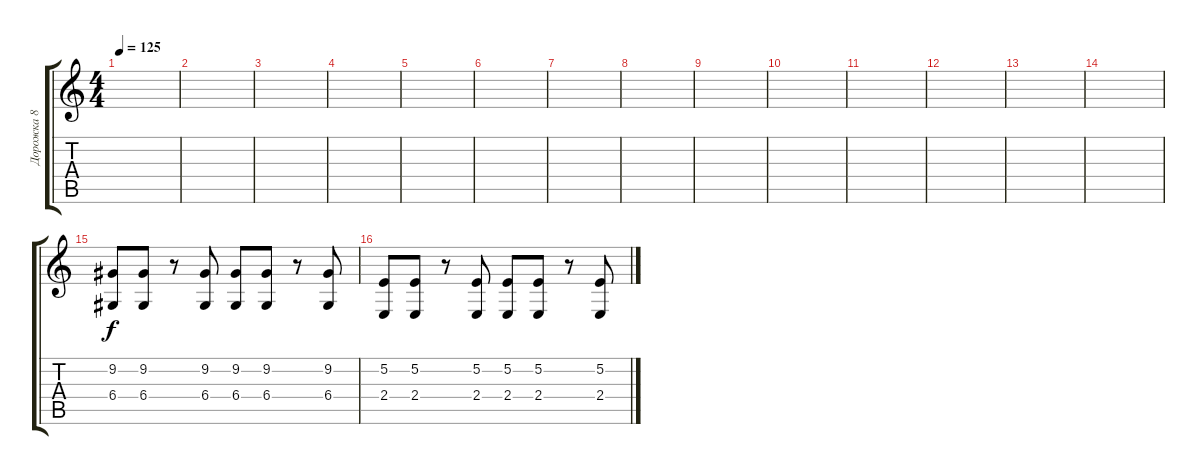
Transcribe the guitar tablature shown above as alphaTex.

\track ("Дорожка 8" "Дорожка 8") {instrument lead2sawtooth}
\staff {score tabs}
\tuning (E4 B3 G3 D3 A2 E2) {hide}
\ts (4 4)
\tempo 125
\clef g2
\ks c
|
|
|
|
|
|
|
|
|
|
|
|
|
|
(9.2 6.4).8 (9.2 6.4).8 r.8 (9.2 6.4).8 (9.2 6.4).8 (9.2 6.4).8 r.8 (9.2 6.4).8 |
(5.2 2.4).8 (5.2 2.4).8 r.8 (5.2 2.4).8 (5.2 2.4).8 (5.2 2.4).8 r.8 (5.2 2.4).8
